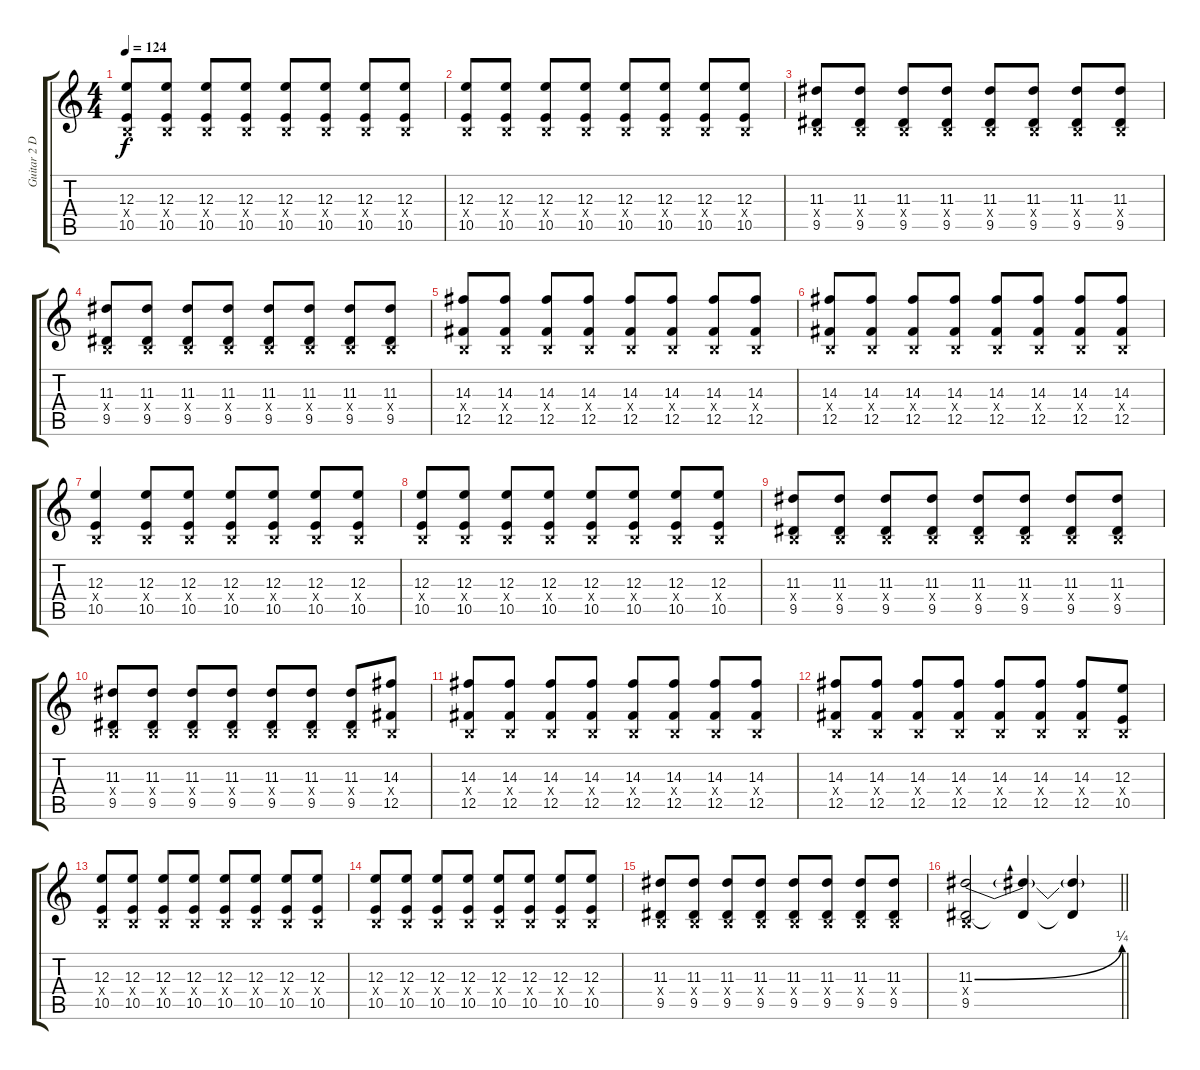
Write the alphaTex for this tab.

\track ("Guitar 2 Dist." "Guitar 2 D") {instrument distortionguitar}
\staff {score tabs}
\tuning (Db4 Ab3 E3 B2 Gb2 Db2) {hide}
\ts (4 4)
\tempo 124
\clef g2
\ks c
(12.3 0.4{x} 10.5).8{dy f} (12.3 0.4{x} 10.5).8 (12.3 0.4{x} 10.5).8 (12.3 0.4{x} 10.5).8 (12.3 0.4{x} 10.5).8 (12.3 0.4{x} 10.5).8 (12.3 0.4{x} 10.5).8 (12.3 0.4{x} 10.5).8 |
(12.3 0.4{x} 10.5).8 (12.3 0.4{x} 10.5).8 (12.3 0.4{x} 10.5).8 (12.3 0.4{x} 10.5).8 (12.3 0.4{x} 10.5).8 (12.3 0.4{x} 10.5).8 (12.3 0.4{x} 10.5).8 (12.3 0.4{x} 10.5).8 |
(11.3 0.4{x} 9.5).8 (11.3 0.4{x} 9.5).8 (11.3 0.4{x} 9.5).8 (11.3 0.4{x} 9.5).8 (11.3 0.4{x} 9.5).8 (11.3 0.4{x} 9.5).8 (11.3 0.4{x} 9.5).8 (11.3 0.4{x} 9.5).8 |
(11.3 0.4{x} 9.5).8 (11.3 0.4{x} 9.5).8 (11.3 0.4{x} 9.5).8 (11.3 0.4{x} 9.5).8 (11.3 0.4{x} 9.5).8 (11.3 0.4{x} 9.5).8 (11.3 0.4{x} 9.5).8 (11.3 0.4{x} 9.5).8 |
(14.3 0.4{x} 12.5).8 (14.3 0.4{x} 12.5).8 (14.3 0.4{x} 12.5).8 (14.3 0.4{x} 12.5).8 (14.3 0.4{x} 12.5).8 (14.3 0.4{x} 12.5).8 (14.3 0.4{x} 12.5).8 (14.3 0.4{x} 12.5).8 |
(14.3 0.4{x} 12.5).8 (14.3 0.4{x} 12.5).8 (14.3 0.4{x} 12.5).8 (14.3 0.4{x} 12.5).8 (14.3 0.4{x} 12.5).8 (14.3 0.4{x} 12.5).8 (14.3 0.4{x} 12.5).8 (14.3 0.4{x} 12.5).8 |
(12.3 0.4{x} 10.5).4 (12.3 0.4{x} 10.5).8 (12.3 0.4{x} 10.5).8 (12.3 0.4{x} 10.5).8 (12.3 0.4{x} 10.5).8 (12.3 0.4{x} 10.5).8 (12.3 0.4{x} 10.5).8 |
(12.3 0.4{x} 10.5).8 (12.3 0.4{x} 10.5).8 (12.3 0.4{x} 10.5).8 (12.3 0.4{x} 10.5).8 (12.3 0.4{x} 10.5).8 (12.3 0.4{x} 10.5).8 (12.3 0.4{x} 10.5).8 (12.3 0.4{x} 10.5).8 |
(11.3 0.4{x} 9.5).8 (11.3 0.4{x} 9.5).8 (11.3 0.4{x} 9.5).8 (11.3 0.4{x} 9.5).8 (11.3 0.4{x} 9.5).8 (11.3 0.4{x} 9.5).8 (11.3 0.4{x} 9.5).8 (11.3 0.4{x} 9.5).8 |
(11.3 0.4{x} 9.5).8 (11.3 0.4{x} 9.5).8 (11.3 0.4{x} 9.5).8 (11.3 0.4{x} 9.5).8 (11.3 0.4{x} 9.5).8 (11.3 0.4{x} 9.5).8 (11.3 0.4{x} 9.5).8 (14.3 0.4{x} 12.5).8 |
(14.3 0.4{x} 12.5).8 (14.3 0.4{x} 12.5).8 (14.3 0.4{x} 12.5).8 (14.3 0.4{x} 12.5).8 (14.3 0.4{x} 12.5).8 (14.3 0.4{x} 12.5).8 (14.3 0.4{x} 12.5).8 (14.3 0.4{x} 12.5).8 |
(14.3 0.4{x} 12.5).8 (14.3 0.4{x} 12.5).8 (14.3 0.4{x} 12.5).8 (14.3 0.4{x} 12.5).8 (14.3 0.4{x} 12.5).8 (14.3 0.4{x} 12.5).8 (14.3 0.4{x} 12.5).8 (12.3 0.4{x} 10.5).8 |
(12.3 0.4{x} 10.5).8 (12.3 0.4{x} 10.5).8 (12.3 0.4{x} 10.5).8 (12.3 0.4{x} 10.5).8 (12.3 0.4{x} 10.5).8 (12.3 0.4{x} 10.5).8 (12.3 0.4{x} 10.5).8 (12.3 0.4{x} 10.5).8 |
(12.3 0.4{x} 10.5).8 (12.3 0.4{x} 10.5).8 (12.3 0.4{x} 10.5).8 (12.3 0.4{x} 10.5).8 (12.3 0.4{x} 10.5).8 (12.3 0.4{x} 10.5).8 (12.3 0.4{x} 10.5).8 (12.3 0.4{x} 10.5).8 |
(11.3 0.4{x} 9.5).8 (11.3 0.4{x} 9.5).8 (11.3 0.4{x} 9.5).8 (11.3 0.4{x} 9.5).8 (11.3 0.4{x} 9.5).8 (11.3 0.4{x} 9.5).8 (11.3 0.4{x} 9.5).8 (11.3 0.4{x} 9.5).8 |
\barLineRight lightlight
(11.3{be (bend 0 0 60 1)} 0.4{x} 9.5).2 (11.3{t} 9.5{t}).4 (11.3{t} 9.5{t}).4
